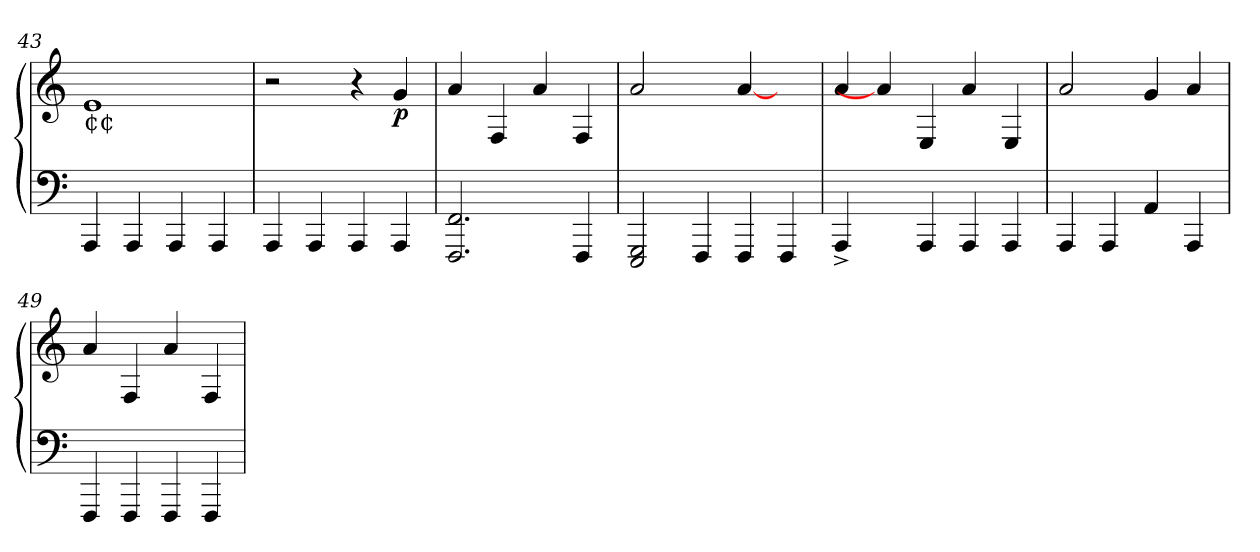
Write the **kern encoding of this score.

**kern	**kern	**dynam
*part1	*part1	*part1
*staff2	*staff1	*staff1/2
*clefF4	*clefG2	*
*k[]	*k[]	*
*C:	*C:	*
=43	=43	=43
!	!LO:TX:b:t=¢¢	!
4AAA/	1e	.
4AAA/	.	.
4AAA/	.	.
4AAA/	.	.
=44	=44	=44
4AAA/	2r	.
4AAA/	.	.
4AAA/	4r	.
!	!	!LO:DY:b
4AAA/	4g/	p
=45	=45	=45
2.FFF/ 2.FF/	4a/	.
.	4F/	.
.	4a/	.
4FFF/	4F/	.
!!LO:LB:g=z
=46	=46	=46
*^	*^	*
2ryy	2EEE/ 2GGG/	2a/	2.ryy	.
4FFF/	2ryy	4ryy	.	.
4FFF/	.	2ryy	[4a/	.
4FFF/	4ryy	.	4ryy	.
*v	*v	*	*	*
*	*v	*v	*
=47	=47	=47
4AAA^/	4a/	.
4ryy	4a/]	.
4AAA/	4E/	.
4AAA/	4a/	.
4AAA/	4E/	.
=48	=48	=48
4AAA/	2a/	.
4AAA/	.	.
4AA/	4g/	.
4AAA/	4a/	.
=49	=49	=49
4FFF/	4a/	.
4FFF/	4F/	.
4FFF/	4a/	.
4FFF/	4F/	.
=	=	=
*-	*-	*-
